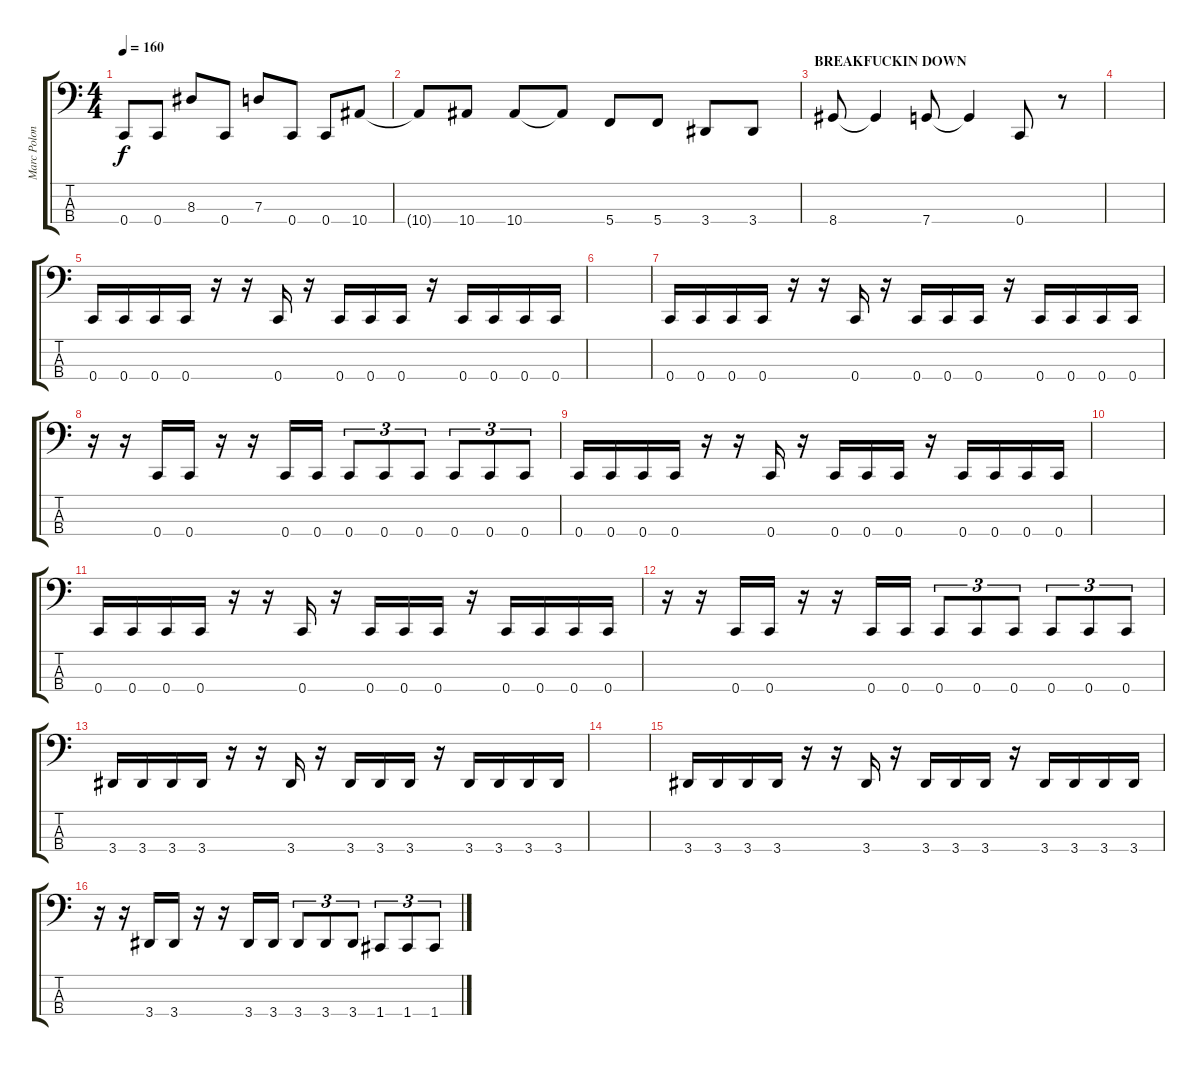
\track ("Marc Poloncak" "Marc Polon") {instrument electricbassfinger}
\staff {score tabs}
\tuning (F2 C2 G1 C1) {hide}
\ts (4 4)
\tempo 160
\clef f4
\ks c
0.4.8{dy f} 0.4.8 8.3.8 0.4.8 7.3.8 0.4.8 0.4.8 10.4.8 |
10.4{t}.8 10.4.8 10.4.8 10.4{t}.8 5.4.8 5.4.8 3.4.8 3.4.8 |
\section ("" "BREAKFUCKIN DOWN")
8.4.8 8.4{t}.4 7.4.8 7.4{t}.4 0.4.8 r.8 |
|
0.4.16 0.4.16 0.4.16 0.4.16 r.16 r.16 0.4.16 r.16 0.4.16 0.4.16 0.4.16 r.16 0.4.16 0.4.16 0.4.16 0.4.16 |
|
0.4.16 0.4.16 0.4.16 0.4.16 r.16 r.16 0.4.16 r.16 0.4.16 0.4.16 0.4.16 r.16 0.4.16 0.4.16 0.4.16 0.4.16 |
r.16 r.16 0.4.16 0.4.16 r.16 r.16 0.4.16 0.4.16 0.4.8{tu (3 2)} 0.4.8{tu (3 2)} 0.4.8{tu (3 2)} 0.4.8{tu (3 2)} 0.4.8{tu (3 2)} 0.4.8{tu (3 2)} |
0.4.16 0.4.16 0.4.16 0.4.16 r.16 r.16 0.4.16 r.16 0.4.16 0.4.16 0.4.16 r.16 0.4.16 0.4.16 0.4.16 0.4.16 |
|
0.4.16 0.4.16 0.4.16 0.4.16 r.16 r.16 0.4.16 r.16 0.4.16 0.4.16 0.4.16 r.16 0.4.16 0.4.16 0.4.16 0.4.16 |
r.16 r.16 0.4.16 0.4.16 r.16 r.16 0.4.16 0.4.16 0.4.8{tu (3 2)} 0.4.8{tu (3 2)} 0.4.8{tu (3 2)} 0.4.8{tu (3 2)} 0.4.8{tu (3 2)} 0.4.8{tu (3 2)} |
3.4.16 3.4.16 3.4.16 3.4.16 r.16 r.16 3.4.16 r.16 3.4.16 3.4.16 3.4.16 r.16 3.4.16 3.4.16 3.4.16 3.4.16 |
|
3.4.16 3.4.16 3.4.16 3.4.16 r.16 r.16 3.4.16 r.16 3.4.16 3.4.16 3.4.16 r.16 3.4.16 3.4.16 3.4.16 3.4.16 |
r.16 r.16 3.4.16 3.4.16 r.16 r.16 3.4.16 3.4.16 3.4.8{tu (3 2)} 3.4.8{tu (3 2)} 3.4.8{tu (3 2)} 1.4.8{tu (3 2)} 1.4.8{tu (3 2)} 1.4.8{tu (3 2)}
